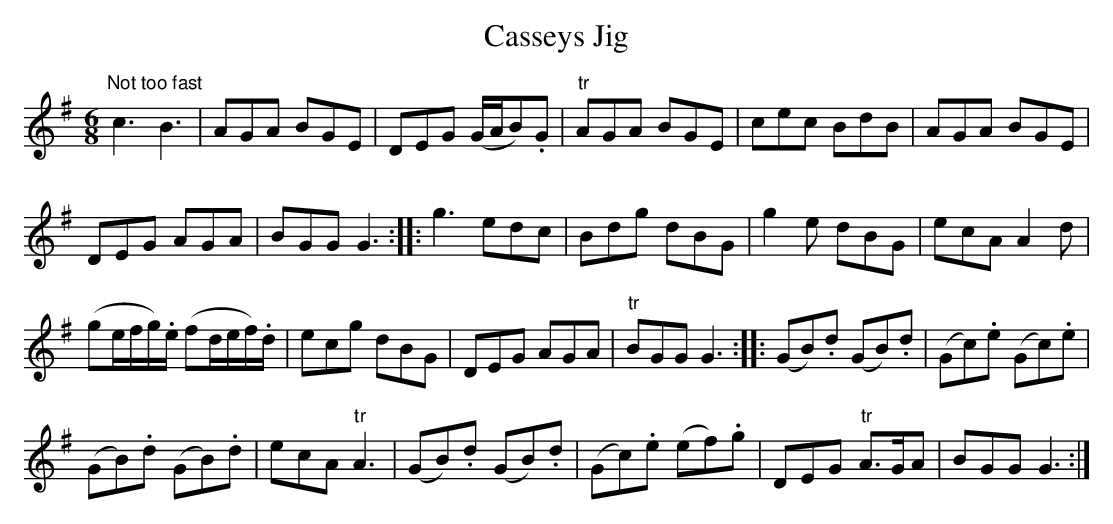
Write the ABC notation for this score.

X:1
T:Casseys Jig
M:6/8
K:G
"Not too fast" c3 B3| AGA BGE| DEG (G/A/B).G| "tr"AGA BGE|\
cec BdB| AGA BGE|
DEG AGA| BGG G3::\
g3 edc| Bdg dBG| g2e dBG| ecA A2d|
(ge/f/g/).e/ (fd/e/f/).d/| ecg dBG| DEG AGA| "tr"BGG G3::\
(GB).d (GB).d| (Gc).e (Gc).e|
(GB).d (GB).d| ecA "tr"A3|\
(GB).d (GB).d| (Gc).e (ef).g| DEG "tr"A>GA| BGG G3:|
